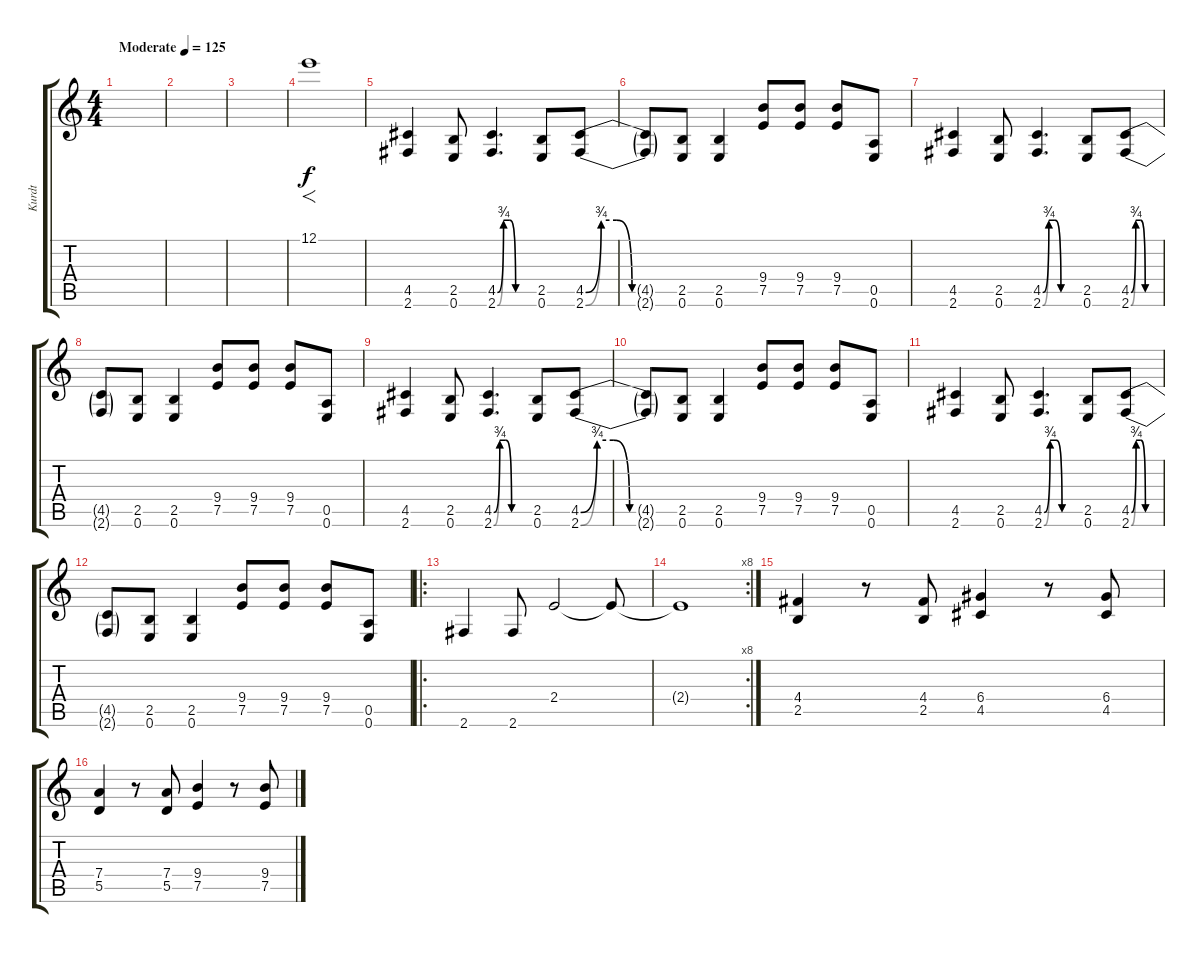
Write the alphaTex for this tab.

\track ("Kurdt" "Kurdt") {instrument distortionguitar}
\staff {score tabs}
\tuning (E4 B3 G3 D3 A2 E2) {hide}
\ts (4 4)
\tempo (125 "Moderate")
\clef g2
\ks c
|
|
|
12.1.1{f} |
(4.5 2.6).4 (2.5 0.6).8 (4.5{be (custom 0 0 10 3 20 3 30 0 60 0)} 2.6{be (custom 0 0 10 3 20 3 30 0 60 0)}).4{d} (2.5 0.6).8 (4.5{be (custom 0 0 10 3 20 3 30 0 60 0)} 2.6{be (custom 0 0 10 3 20 3 30 0 60 0)}).8 |
(4.5{t} 2.6{t}).8 (2.5 0.6).8 (2.5 0.6).4 (9.4 7.5).8 (9.4 7.5).8 (9.4 7.5).8 (0.5 0.6).8 |
(4.5 2.6).4 (2.5 0.6).8 (4.5{be (custom 0 0 10 3 20 3 30 0 60 0)} 2.6{be (custom 0 0 10 3 20 3 30 0 60 0)}).4{d} (2.5 0.6).8 (4.5{be (custom 0 0 10 3 20 3 30 0 60 0)} 2.6{be (custom 0 0 10 3 20 3 30 0 60 0)}).8 |
(4.5{t} 2.6{t}).8 (2.5 0.6).8 (2.5 0.6).4 (9.4 7.5).8 (9.4 7.5).8 (9.4 7.5).8 (0.5 0.6).8 |
(4.5 2.6).4 (2.5 0.6).8 (4.5{be (custom 0 0 10 3 20 3 30 0 60 0)} 2.6{be (custom 0 0 10 3 20 3 30 0 60 0)}).4{d} (2.5 0.6).8 (4.5{be (custom 0 0 10 3 20 3 30 0 60 0)} 2.6{be (custom 0 0 10 3 20 3 30 0 60 0)}).8 |
(4.5{t} 2.6{t}).8 (2.5 0.6).8 (2.5 0.6).4 (9.4 7.5).8 (9.4 7.5).8 (9.4 7.5).8 (0.5 0.6).8 |
(4.5 2.6).4 (2.5 0.6).8 (4.5{be (custom 0 0 10 3 20 3 30 0 60 0)} 2.6{be (custom 0 0 10 3 20 3 30 0 60 0)}).4{d} (2.5 0.6).8 (4.5{be (custom 0 0 10 3 20 3 30 0 60 0)} 2.6{be (custom 0 0 10 3 20 3 30 0 60 0)}).8 |
(4.5{t} 2.6{t}).8 (2.5 0.6).8 (2.5 0.6).4 (9.4 7.5).8 (9.4 7.5).8 (9.4 7.5).8 (0.5 0.6).8 |
\ro
2.6.4 2.6.8 2.4.2 2.4{t}.8 |
\rc 8
2.4{t}.1 |
(4.4 2.5).4 r.8 (4.4 2.5).8 (6.4 4.5).4 r.8 (6.4 4.5).8 |
(7.4 5.5).4 r.8 (7.4 5.5).8 (9.4 7.5).4 r.8 (9.4 7.5).8
